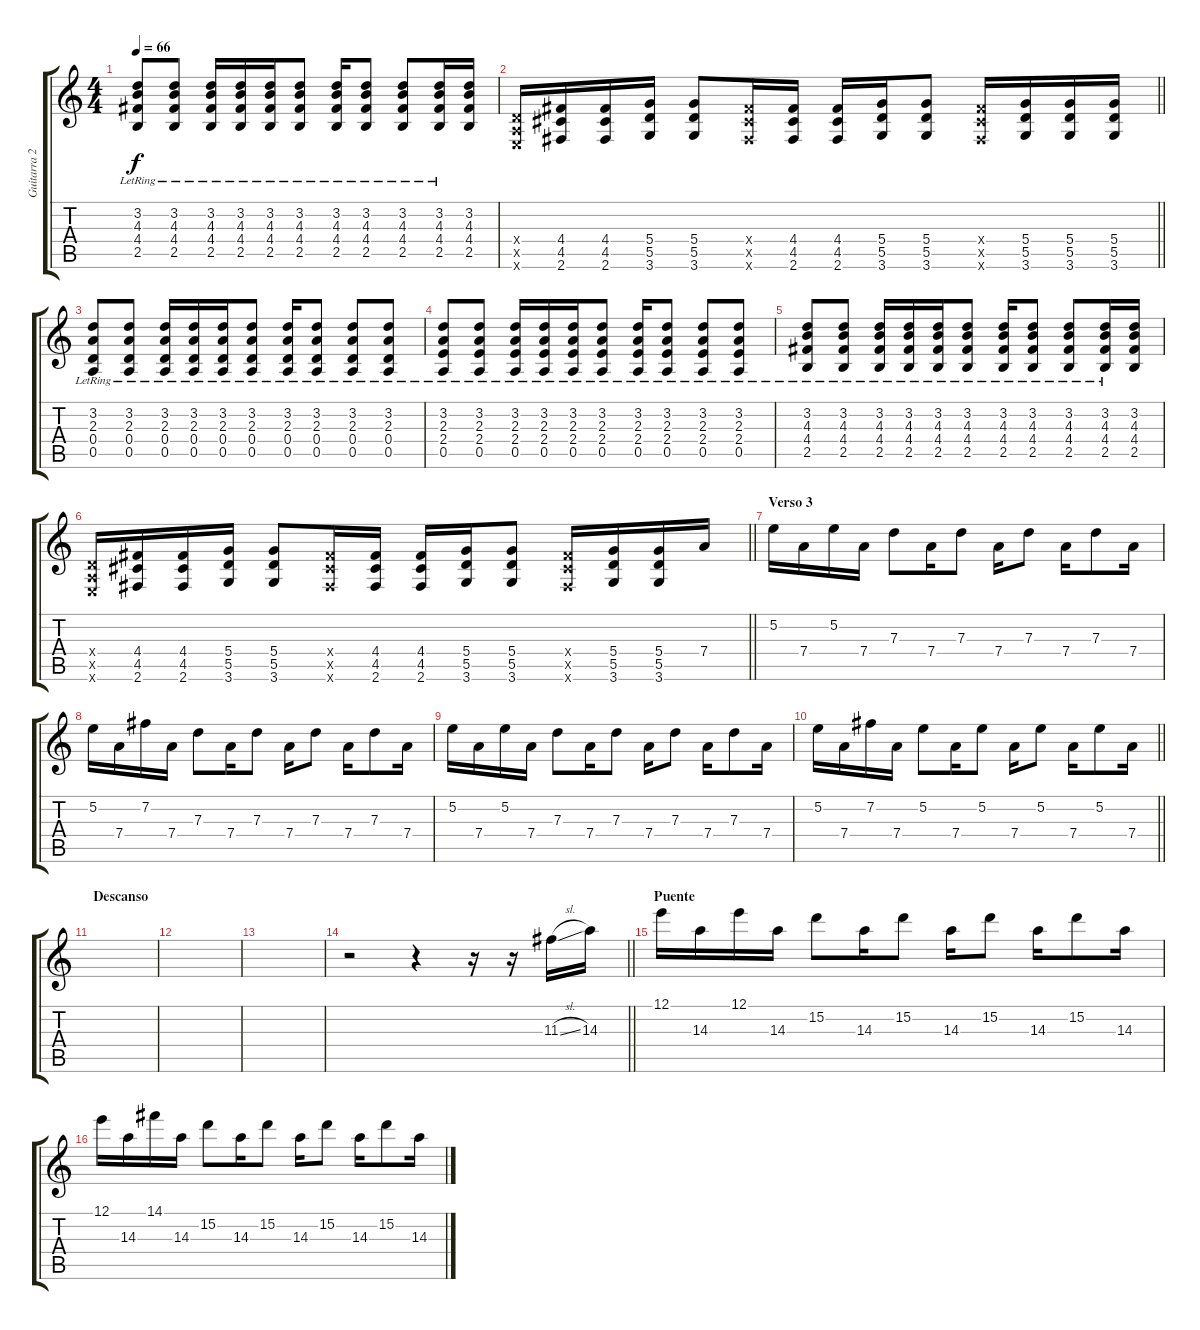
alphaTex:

\track ("Guitarra 2" "Guitarra 2") {instrument overdrivenguitar}
\staff {score tabs}
\tuning (E4 B3 G3 D3 A2 E2) {hide}
\ts (4 4)
\tempo 66
\clef g2
\ks c
(3.2{lr} 4.3{lr} 4.4{lr} 2.5{lr}).8{dy f} (3.2{lr} 4.3{lr} 4.4{lr} 2.5{lr}).8 (3.2{lr} 4.3{lr} 4.4{lr} 2.5{lr}).16 (3.2{lr} 4.3{lr} 4.4{lr} 2.5{lr}).16 (3.2{lr} 4.3{lr} 4.4{lr} 2.5{lr}).16 (3.2{lr} 4.3{lr} 4.4{lr} 2.5{lr}).8 (3.2{lr} 4.3{lr} 4.4{lr} 2.5{lr}).16 (3.2{lr} 4.3{lr} 4.4{lr} 2.5{lr}).8 (3.2{lr} 4.3{lr} 4.4{lr} 2.5{lr}).8 (3.2{lr} 4.3{lr} 4.4{lr} 2.5{lr}).16 (3.2 4.3 4.4 2.5).16 |
\barLineRight lightlight
(0.4{x} 0.5{x} 0.6{x}).16 (4.4 4.5 2.6).16 (4.4 4.5 2.6).16 (5.4 5.5 3.6).16 (5.4 5.5 3.6).8 (4.4{x} 4.5{x} 2.6{x}).16 (4.4 4.5 2.6).16 (4.4 4.5 2.6).16 (5.4 5.5 3.6).16 (5.4 5.5 3.6).8 (4.4{x} 4.5{x} 2.6{x}).16 (5.4 5.5 3.6).16 (5.4 5.5 3.6).16 (5.4 5.5 3.6).16 |
(3.2{lr} 2.3{lr} 0.4{lr} 0.5{lr}).8 (3.2{lr} 2.3{lr} 0.4{lr} 0.5{lr}).8 (3.2{lr} 2.3{lr} 0.4{lr} 0.5{lr}).16 (3.2{lr} 2.3{lr} 0.4{lr} 0.5{lr}).16 (3.2{lr} 2.3{lr} 0.4{lr} 0.5{lr}).16 (3.2{lr} 2.3{lr} 0.4{lr} 0.5{lr}).8 (3.2{lr} 2.3{lr} 0.4{lr} 0.5{lr}).16 (3.2{lr} 2.3{lr} 0.4{lr} 0.5{lr}).8 (3.2{lr} 2.3{lr} 0.4{lr} 0.5{lr}).8 (3.2{lr} 2.3{lr} 0.4{lr} 0.5{lr}).8 |
(3.2{lr} 2.3{lr} 2.4{lr} 0.5{lr}).8 (3.2{lr} 2.3{lr} 2.4{lr} 0.5{lr}).8 (3.2{lr} 2.3{lr} 2.4{lr} 0.5{lr}).16 (3.2{lr} 2.3{lr} 2.4{lr} 0.5{lr}).16 (3.2{lr} 2.3{lr} 2.4{lr} 0.5{lr}).16 (3.2{lr} 2.3{lr} 2.4{lr} 0.5{lr}).8 (3.2{lr} 2.3{lr} 2.4{lr} 0.5{lr}).16 (3.2{lr} 2.3{lr} 2.4{lr} 0.5{lr}).8 (3.2{lr} 2.3{lr} 2.4{lr} 0.5{lr}).8 (3.2{lr} 2.3{lr} 2.4{lr} 0.5{lr}).8 |
(3.2{lr} 4.3{lr} 4.4{lr} 2.5{lr}).8 (3.2{lr} 4.3{lr} 4.4{lr} 2.5{lr}).8 (3.2{lr} 4.3{lr} 4.4{lr} 2.5{lr}).16 (3.2{lr} 4.3{lr} 4.4{lr} 2.5{lr}).16 (3.2{lr} 4.3{lr} 4.4{lr} 2.5{lr}).16 (3.2{lr} 4.3{lr} 4.4{lr} 2.5{lr}).8 (3.2{lr} 4.3{lr} 4.4{lr} 2.5{lr}).16 (3.2{lr} 4.3{lr} 4.4{lr} 2.5{lr}).8 (3.2{lr} 4.3{lr} 4.4{lr} 2.5{lr}).8 (3.2{lr} 4.3{lr} 4.4{lr} 2.5{lr}).16 (3.2 4.3 4.4 2.5).16 |
\barLineRight lightlight
(0.4{x} 0.5{x} 0.6{x}).16 (4.4 4.5 2.6).16 (4.4 4.5 2.6).16 (5.4 5.5 3.6).16 (5.4 5.5 3.6).8 (4.4{x} 4.5{x} 2.6{x}).16 (4.4 4.5 2.6).16 (4.4 4.5 2.6).16 (5.4 5.5 3.6).16 (5.4 5.5 3.6).8 (4.4{x} 4.5{x} 2.6{x}).16 (5.4 5.5 3.6).16 (5.4 5.5 3.6).16 7.4.16 |
\section ("" "Verso 3")
5.2.16 7.4.16 5.2.16 7.4.16 7.3.8 7.4.16 7.3.8 7.4.16 7.3.8 7.4.16 7.3.8 7.4.16 |
5.2.16 7.4.16 7.2.16 7.4.16 7.3.8 7.4.16 7.3.8 7.4.16 7.3.8 7.4.16 7.3.8 7.4.16 |
5.2.16 7.4.16 5.2.16 7.4.16 7.3.8 7.4.16 7.3.8 7.4.16 7.3.8 7.4.16 7.3.8 7.4.16 |
\barLineRight lightlight
5.2.16 7.4.16 7.2.16 7.4.16 5.2.8 7.4.16 5.2.8 7.4.16 5.2.8 7.4.16 5.2.8 7.4.16 |
\section ("" "Descanso")
|
|
|
\barLineRight lightlight
r.2 r.4 r.16 r.16 11.3{sl}.16 14.3.16 |
\section ("" "Puente")
12.1.16 14.3.16 12.1.16 14.3.16 15.2.8 14.3.16 15.2.8 14.3.16 15.2.8 14.3.16 15.2.8 14.3.16 |
12.1.16 14.3.16 14.1.16 14.3.16 15.2.8 14.3.16 15.2.8 14.3.16 15.2.8 14.3.16 15.2.8 14.3.16
